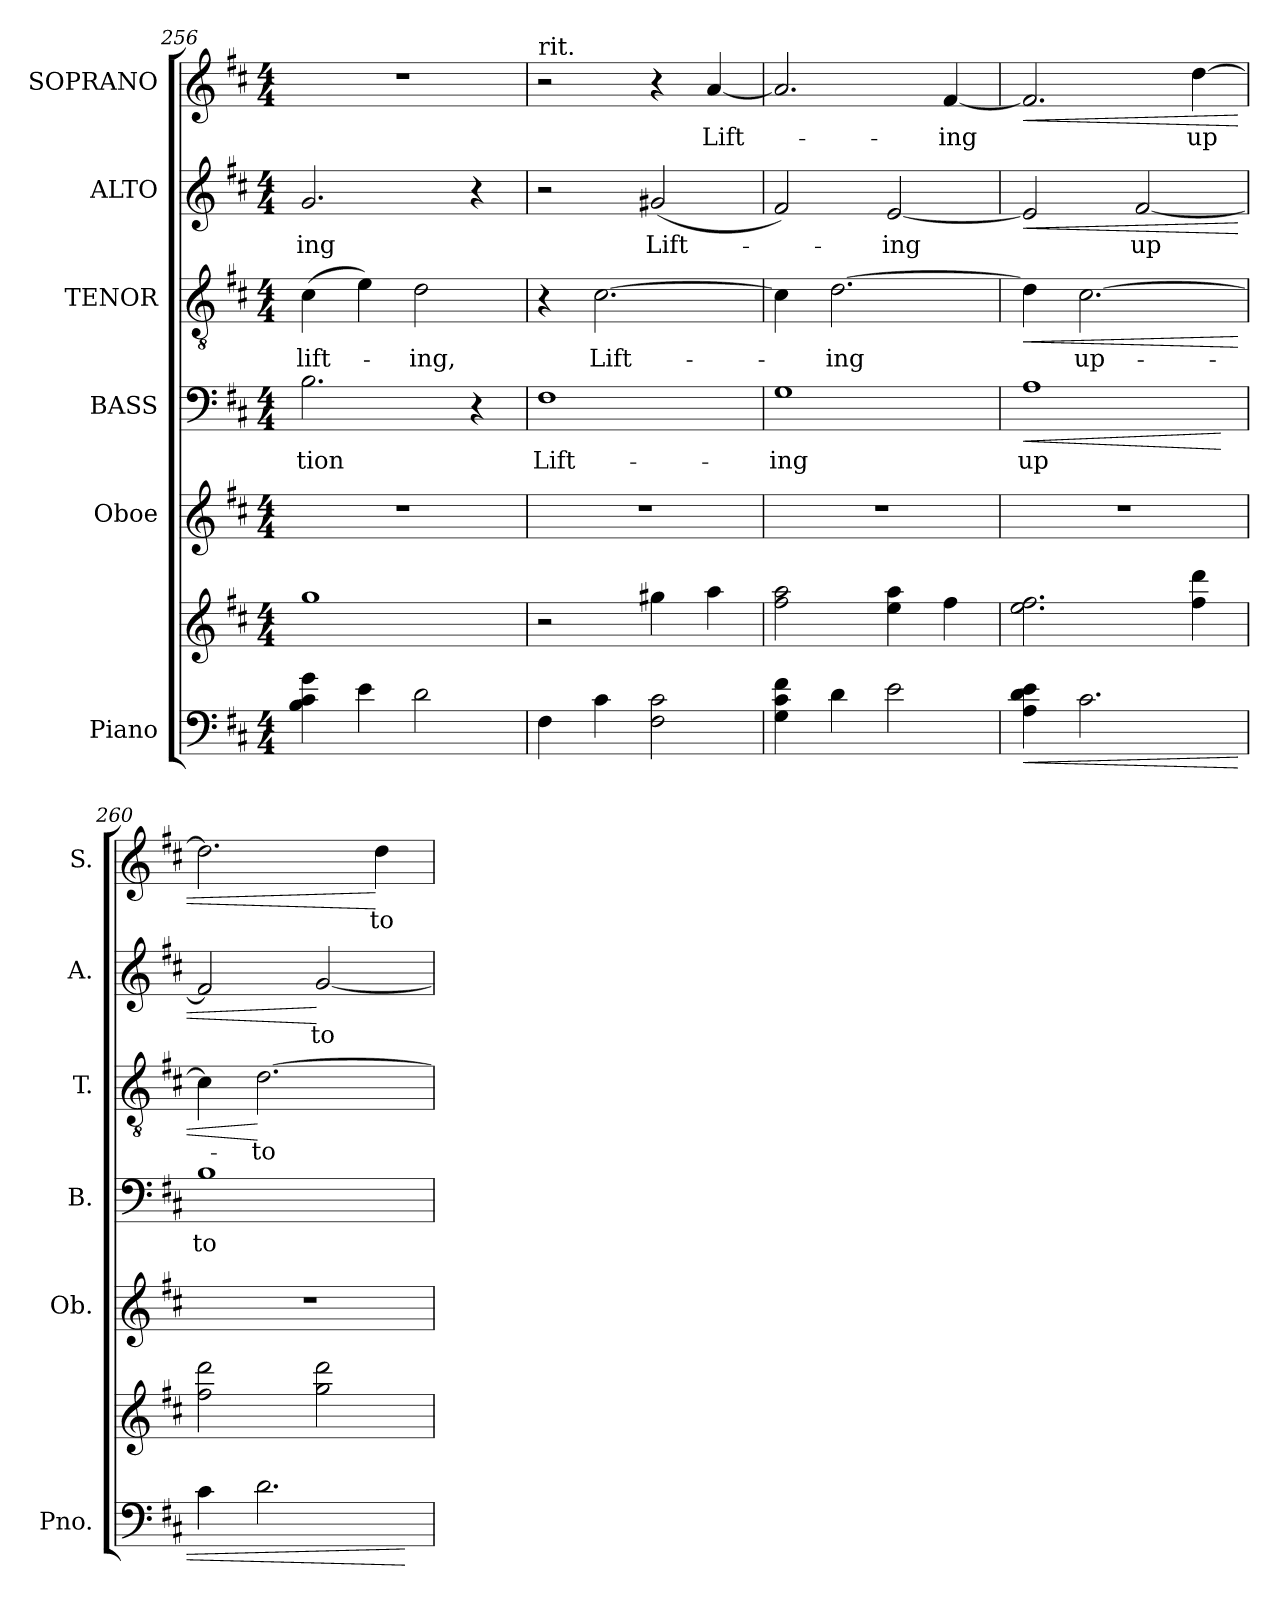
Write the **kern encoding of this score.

**kern	**kern	**dynam	**kern	**kern	**text	**dynam	**kern	**text	**dynam	**kern	**text	**dynam	**kern	**text	**dynam
*part6	*part6	*part6	*part5	*part4	*part4	*part4	*part3	*part3	*part3	*part2	*part2	*part2	*part1	*part1	*part1
*staff7	*staff6	*staff6/7	*staff5	*staff4	*staff4	*staff4	*staff3	*staff3	*staff3	*staff2	*staff2	*staff2	*staff1	*staff1	*staff1
*I"Piano	*	*	*I"Oboe	*I"BASS	*	*	*I"TENOR	*	*	*I"ALTO	*	*	*I"SOPRANO	*	*
*I'Pno.	*	*	*I'Ob.	*I'B.	*	*	*I'T.	*	*	*I'A.	*	*	*I'S.	*	*
*clefF4	*clefG2	*	*clefG2	*clefF4	*	*	*clefGv2	*	*	*clefG2	*	*	*clefG2	*	*
*	*	*	*	*	*	*	*ITrd7c12	*	*	*	*	*	*	*	*
*k[f#c#]	*k[f#c#]	*	*k[f#c#]	*k[f#c#]	*	*	*k[f#c#]	*	*	*k[f#c#]	*	*	*k[f#c#]	*	*
*D:	*D:	*	*D:	*D:	*	*	*D:	*	*	*D:	*	*	*D:	*	*
*M4/4	*M4/4	*	*M4/4	*M4/4	*	*	*M4/4	*	*	*M4/4	*	*	*M4/4	*	*
=256	=256	=256	=256	=256	=256	=256	=256	=256	=256	=256	=256	=256	=256	=256	=256
!	!	!	!	!	!LO:LY:b:color=#000000	!	!	!	!	!	!	!	!	!	!
!	!	!	!	!	!	!	!	!LO:LY:b:color=#000000	!	!	!	!	!	!	!
!	!	!	!	!	!	!	!	!	!	!	!LO:LY:b:color=#000000	!	!	!	!
4Bi\ 4c#i 4gi	1ggi	.	1r	2.Bi\	-tion	.	(4C#i\	lift-	.	2.gi/	-ing	.	1r	.	.
4ei\	.	.	.	.	.	.	4Ei\)	.	.	.	.	.	.	.	.
!	!	!	!	!	!	!	!	!LO:LY:b:color=#000000	!	!	!	!	!	!	!
2di\	.	.	.	.	.	.	2Di\	-ing,	.	.	.	.	.	.	.
.	.	.	.	4r	.	.	.	.	.	4r	.	.	.	.	.
=257	=257	=257	=257	=257	=257	=257	=257	=257	=257	=257	=257	=257	=257	=257	=257
*^	*^	*	*	*	*	*	*	*	*	*	*	*	*	*	*
!	!	!	!	!	!	!	!	!	!	!	!	!	!	!	!LO:TX:t=rit.	!	!
!	!	!	!	!	!	!	!LO:LY:b:color=#000000	!	!	!	!	!	!	!	!	!	!
4F#i\	4ryy	2r	2.ryy	.	1r	1F#i	Lift-	.	4r	.	.	2r	.	.	2r	.	.
!	!	!	!	!	!	!	!	!	!	!LO:LY:b:color=#000000	!	!	!	!	!	!	!
4ryy	4c#i\	.	.	.	.	.	.	.	[>2.C#i\	Lift-	.	.	.	.	.	.	.
!	!	!	!	!	!	!	!	!	!	!	!	!	!LO:LY:b:color=#000000	!	!	!	!
2F#i\ 2c#i	2ryy	4gg#Xi\	.	.	.	.	.	.	.	.	.	(2g#Xi/	Lift-	.	4r	.	.
!	!	!	!	!	!	!	!	!	!	!	!	!	!	!	!	!LO:LY:b:color=#000000	!
.	.	4ryy	4aai\	.	.	.	.	.	.	.	.	.	.	.	[<4ai/	Lift-	.
*v	*v	*	*	*	*	*	*	*	*	*	*	*	*	*	*	*	*
*	*v	*v	*	*	*	*	*	*	*	*	*	*	*	*	*	*
=258	=258	=258	=258	=258	=258	=258	=258	=258	=258	=258	=258	=258	=258	=258	=258
*	*^	*	*	*	*	*	*	*	*	*	*	*	*	*	*
!	!	!	!	!	!	!LO:LY:b:color=#000000	!	!	!	!	!	!	!	!	!	!
*	*v	*v	*	*	*	*	*	*	*	*	*	*	*	*	*	*
4Gi\ 4c#i 4f#i	2ff#i\ 2aai	.	1r	1Gi	-ing	.	4C#i\]	.	.	2f#i/)	.	.	2.ai/]	.	.
!	!	!	!	!	!	!	!	!LO:LY:b:color=#000000	!	!	!	!	!	!	!
4di\	.	.	.	.	.	.	[>2.Di\	-ing	.	.	.	.	.	.	.
!	!	!	!	!	!	!	!	!	!	!	!LO:LY:b:color=#000000	!	!	!	!
2ei\	4eei\ 4aai	.	.	.	.	.	.	.	.	[<2ei/	-ing	.	.	.	.
!	!	!	!	!	!	!	!	!	!	!	!	!	!	!LO:LY:b:color=#000000	!
.	4ff#i\	.	.	.	.	.	.	.	.	.	.	.	[<4f#i/	-ing	.
!!LO:PB:g=z
=259	=259	=259	=259	=259	=259	=259	=259	=259	=259	=259	=259	=259	=259	=259	=259
!	!	!LO:HP:b=2	!	!	!	!	!	!	!	!	!	!	!	!	!
!	!	!	!	!	!LO:LY:b:color=#000000	!LO:HP:b	!	!	!LO:HP:b	!	!	!LO:HP:b	!	!	!LO:HP:b
4Ai\ 4di 4ei	2.eei\ 2.ff#i	<	1r	1Ai	up	<	4Di\]	.	<	2ei/]	.	<	2.f#i/]	.	<
!	!	!	!	!	!	!	!	!LO:LY:b:color=#000000	!	!	!	!	!	!	!
2.c#i\	.	.	.	.	.	.	[>2.C#i\	up-	.	.	.	.	.	.	.
!	!	!	!	!	!	!	!	!	!	!	!LO:LY:b:color=#000000	!	!	!	!
.	.	.	.	.	.	.	.	.	.	[<2f#i/	up	.	.	.	.
!	!	!	!	!	!	!	!	!	!	!	!	!	!	!LO:LY:b:color=#000000	!
.	4ff#i\ 4dddi	.	.	.	.	.	.	.	.	.	.	.	[>4ddi\	up	.
.	.	.	.	.	.	[	.	.	.	.	.	.	.	.	.
=260	=260	=260	=260	=260	=260	=260	=260	=260	=260	=260	=260	=260	=260	=260	=260
!	!	!	!	!	!LO:LY:b:color=#000000	!	!	!	!	!	!	!	!	!	!
4c#i\	2ff#i\ 2dddi	.	1r	1Bi	to	.	4C#i\]	.	.	2f#i/]	.	.	2.ddi\]	.	.
!	!	!	!	!	!	!	!	!LO:LY:b:color=#000000	!	!	!	!	!	!	!
2.di\	.	.	.	.	.	.	[>2.Di\	-to	[	.	.	.	.	.	.
!	!	!	!	!	!	!	!	!	!	!	!LO:LY:b:color=#000000	!	!	!	!
.	2ggi\ 2dddi	.	.	.	.	.	.	.	.	[<2gi/	to	[	.	.	.
!	!	!	!	!	!	!	!	!	!	!	!	!	!	!LO:LY:b:color=#000000	!
.	.	.	.	.	.	.	.	.	.	.	.	.	4ddi\	to	[
.	.	[	.	.	.	.	.	.	.	.	.	.	.	.	.
=	=	=	=	=	=	=	=	=	=	=	=	=	=	=	=
*-	*-	*-	*-	*-	*-	*-	*-	*-	*-	*-	*-	*-	*-	*-	*-
